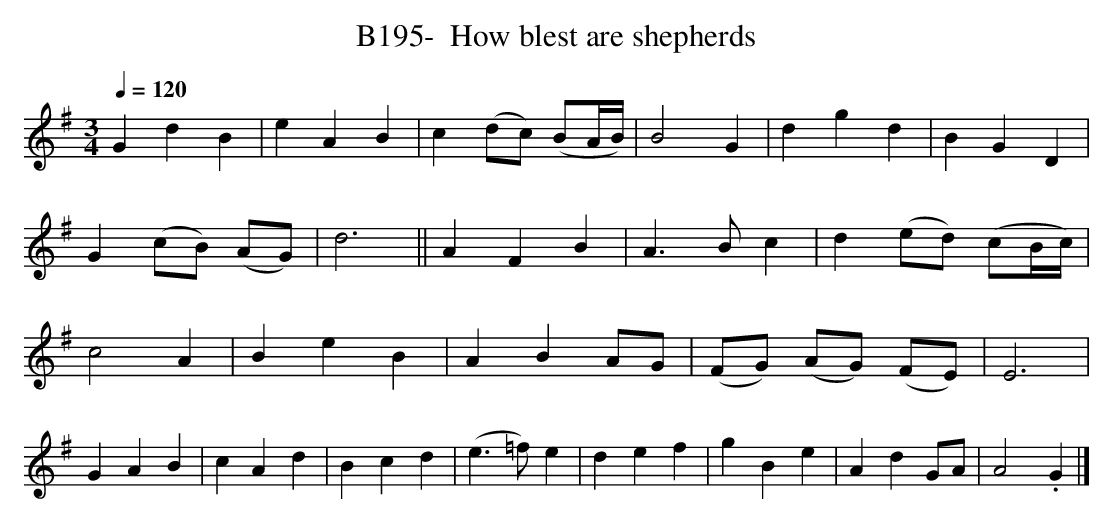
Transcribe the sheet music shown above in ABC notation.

X:1
T:B195-  How blest are shepherds
Q:1/4=120
L:1/4
M:3/4
K:Adorian
GdB|eAB|c(d/2c/2) (B/2A/4B/4)|B2G|\
dgd|BGD|G(c/2B/2) (A/2G/2)|d3||\
AFB|A3/2B/2c|d(e/2d/2) (c/2B/4c/4)|c2A|\
BeB|ABA/2G/2|(F/2G/2) (A/2G/2) (F/2E/2)|E3|\
GAB|cAd|Bcd|(e3/2 =f/2)e|\
def|gBe|AdG/2A/2|A2.G|]
